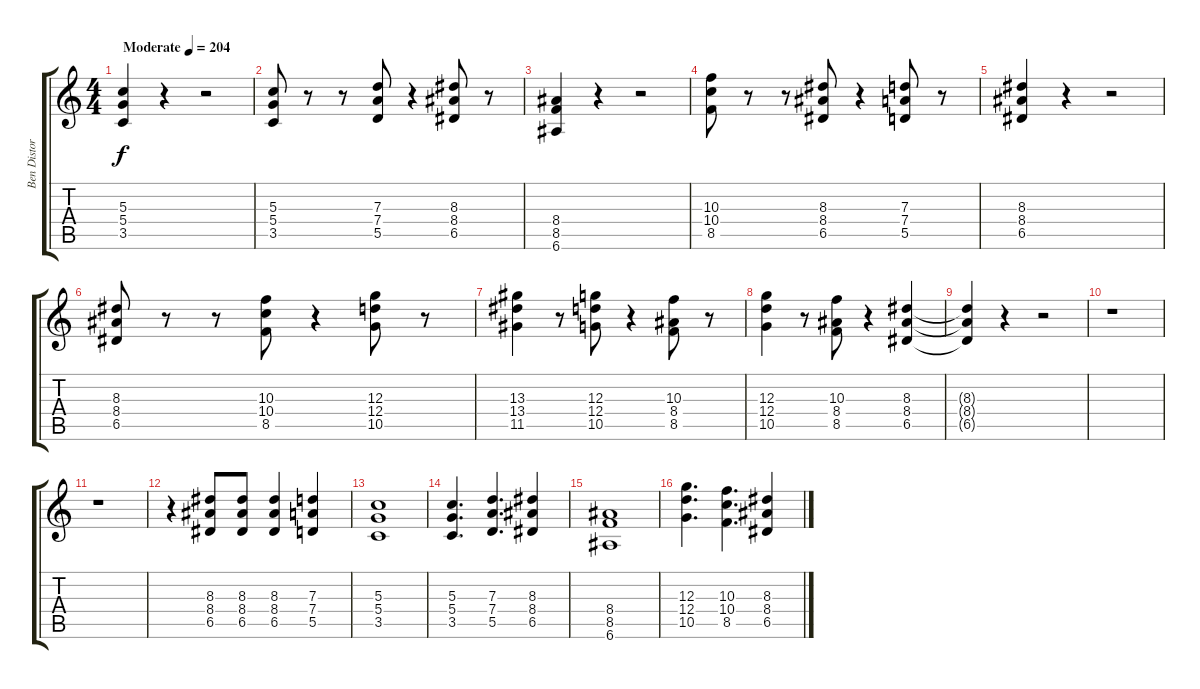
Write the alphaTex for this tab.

\track ("Ben Distorted" "Ben Distor") {instrument distortionguitar}
\staff {score tabs}
\tuning (E4 B3 G3 D3 A2 E2) {hide}
\ts (4 4)
\tempo (204 "Moderate")
\clef g2
\ks c
(5.3 5.4 3.5).4{dy f instrument distortionguitar} r.4 r.2 |
(5.3 5.4 3.5).8 r.8 r.8 (7.3 7.4 5.5).8 r.4 (8.3 8.4 6.5).8 r.8 |
(8.4 8.5 6.6).4 r.4 r.2 |
(10.3 10.4 8.5).8 r.8 r.8 (8.3 8.4 6.5).8 r.4 (7.3 7.4 5.5).8 r.8 |
(8.3 8.4 6.5).4 r.4 r.2 |
(8.3 8.4 6.5).8 r.8 r.8 (10.3 10.4 8.5).8 r.4 (12.3 12.4 10.5).8 r.8 |
(13.3 13.4 11.5).4 r.8 (12.3 12.4 10.5).8 r.4 (10.3 8.4 8.5).8 r.8 |
(12.3 12.4 10.5).4 r.8 (10.3 8.4 8.5).8 r.4 (8.3 8.4 6.5).4 |
(8.3{t} 8.4{t} 6.5{t}).4 r.4 r.2 |
r.1 |
r.1 |
r.4 (8.3 8.4 6.5).8 (8.3 8.4 6.5).8 (8.3 8.4 6.5).4 (7.3 7.4 5.5).4 |
(5.3 5.4 3.5).1 |
(5.3 5.4 3.5).4{d} (7.3 7.4 5.5).4{d} (8.3 8.4 6.5).4 |
(8.4 8.5 6.6).1 |
(12.3 12.4 10.5).4{d} (10.3 10.4 8.5).4{d} (8.3 8.4 6.5).4
